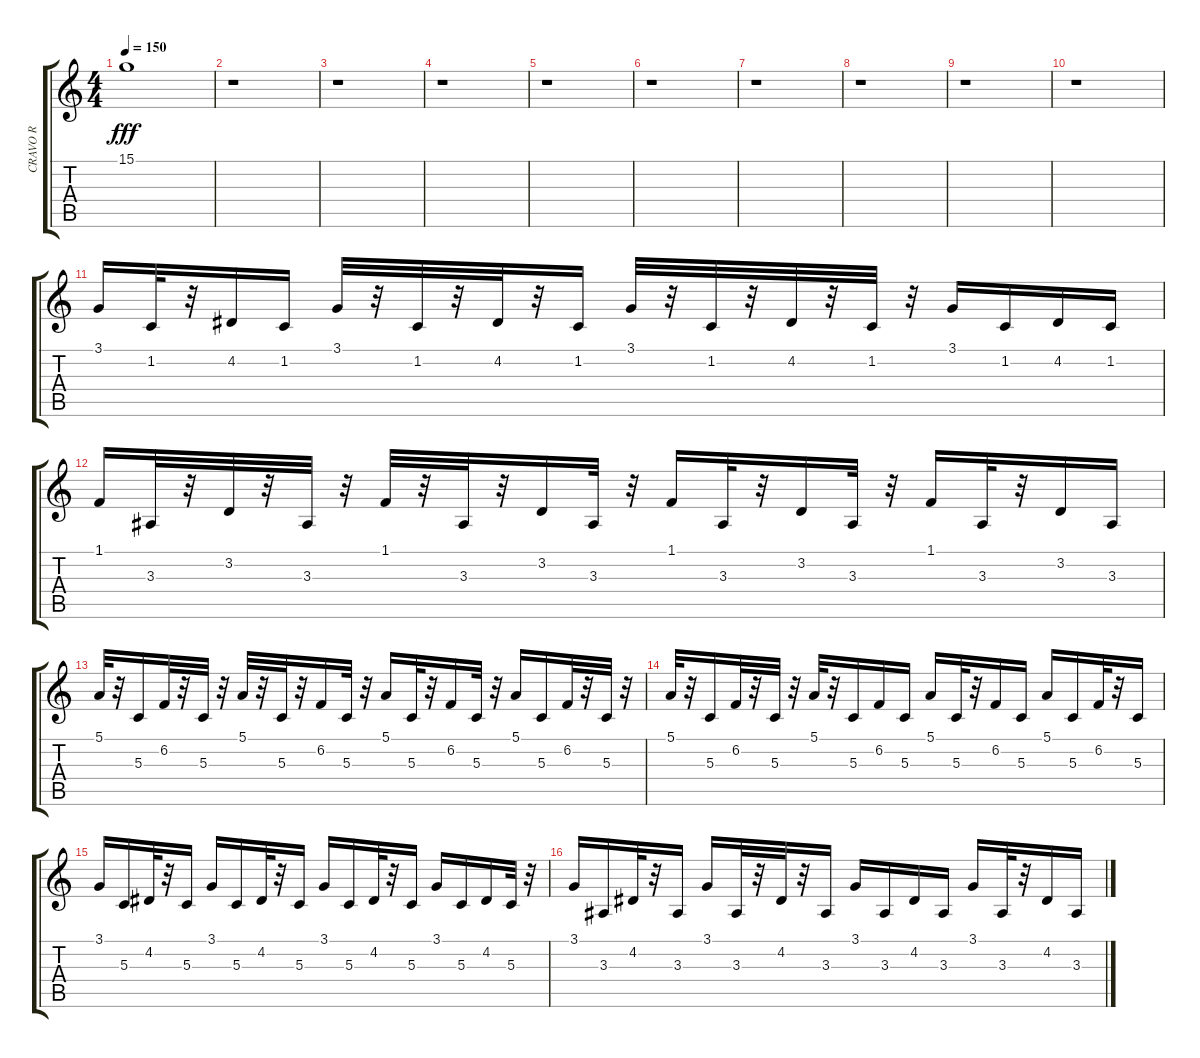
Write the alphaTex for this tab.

\track ("CRAVO R" "CRAVO R") {instrument harpsichord}
\staff {score tabs}
\tuning (E4 B3 G3 D3 A2 E2) {hide}
\ts (4 4)
\tempo 150
\clef g2
\ks c
15.1.1{dy fff} |
r.1 |
r.1 |
r.1 |
r.1 |
r.1 |
r.1 |
r.1 |
r.1 |
r.1 |
3.1.16 1.2.32 r.32 4.2.16 1.2.16 3.1.32 r.32 1.2.32 r.32 4.2.32 r.32 1.2.16 3.1.32 r.32 1.2.32 r.32 4.2.32 r.32 1.2.32 r.32 3.1.16 1.2.16 4.2.16 1.2.16 |
1.1.16 3.3.32 r.32 3.2.32 r.32 3.3.32 r.32 1.1.32 r.32 3.3.32 r.32 3.2.16 3.3.32 r.32 1.1.16 3.3.32 r.32 3.2.16 3.3.32 r.32 1.1.16 3.3.32 r.32 3.2.16 3.3.16 |
5.1.32 r.32 5.3.16 6.2.32 r.32 5.3.32 r.32 5.1.32 r.32 5.3.32 r.32 6.2.16 5.3.32 r.32 5.1.16 5.3.32 r.32 6.2.16 5.3.32 r.32 5.1.16 5.3.16 6.2.32 r.32 5.3.32 r.32 |
5.1.32 r.32 5.3.16 6.2.32 r.32 5.3.32 r.32 5.1.32 r.32 5.3.16 6.2.16 5.3.16 5.1.16 5.3.32 r.32 6.2.16 5.3.16 5.1.16 5.3.16 6.2.32 r.32 5.3.16 |
3.1.16 5.3.16 4.2.32 r.32 5.3.16 3.1.16 5.3.16 4.2.32 r.32 5.3.16 3.1.16 5.3.16 4.2.32 r.32 5.3.16 3.1.16 5.3.16 4.2.16 5.3.32 r.32 |
3.1.16 3.3.16 4.2.32 r.32 3.3.16 3.1.16 3.3.32 r.32 4.2.32 r.32 3.3.16 3.1.16 3.3.16 4.2.16 3.3.16 3.1.16 3.3.32 r.32 4.2.16 3.3.16
